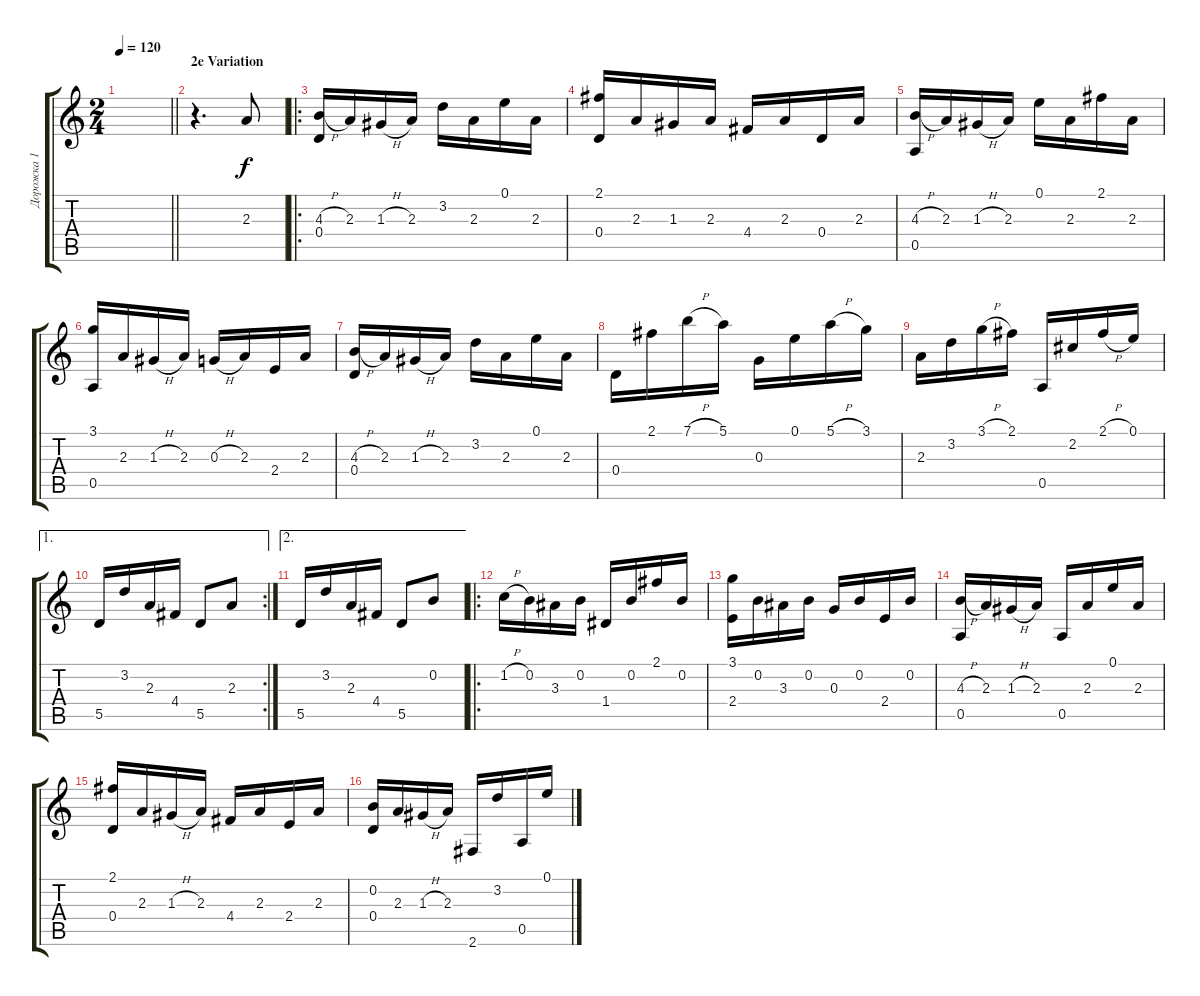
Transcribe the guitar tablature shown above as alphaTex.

\track ("Дорожка 1" "Дорожка 1") {instrument acousticguitarnylon}
\staff {score tabs}
\tuning (E4 B3 G3 D3 A2 E2) {hide}
\ts (2 4)
\tempo 120
\clef g2
\barLineRight lightlight
\ks c
|
\section ("" "2e Variation")
r.4{d} 2.3.8 |
\ro
(4.3{h} 0.4).16 2.3.16 1.3{h}.16 2.3.16 3.2.16 2.3.16 0.1.16 2.3.16 |
(2.1 0.4).16 2.3.16 1.3.16 2.3.16 4.4.16 2.3.16 0.4.16 2.3.16 |
(4.3{h} 0.5).16 2.3.16 1.3{h}.16 2.3.16 0.1.16 2.3.16 2.1.16 2.3.16 |
(3.1 0.5).16 2.3.16 1.3{h}.16 2.3.16 0.3{h}.16 2.3.16 2.4.16 2.3.16 |
(4.3{h} 0.4).16 2.3.16 1.3{h}.16 2.3.16 3.2.16 2.3.16 0.1.16 2.3.16 |
0.4.16 2.1.16 7.1{h}.16 5.1.16 0.3.16 0.1.16 5.1{h}.16 3.1.16 |
2.3.16 3.2.16 3.1{h}.16 2.1.16 0.5.16 2.2.16 2.1{h}.16 0.1.16 |
\ae 1
\rc 2
5.5.16 3.2.16 2.3.16 4.4.16 5.5.8 2.3.8 |
\ae 2
5.5.16 3.2.16 2.3.16 4.4.16 5.5.8 0.2.8 |
\ro
1.2{h}.16 0.2.16 3.3.16 0.2.16 1.4.16 0.2.16 2.1.16 0.2.16 |
(3.1 2.4).16 0.2.16 3.3.16 0.2.16 0.3.16 0.2.16 2.4.16 0.2.16 |
(4.3{h} 0.5).16 2.3.16 1.3{h}.16 2.3.16 0.5.16 2.3.16 0.1.16 2.3.16 |
(2.1 0.4).16 2.3.16 1.3{h}.16 2.3.16 4.4.16 2.3.16 2.4.16 2.3.16 |
(0.2 0.4).16 2.3.16 1.3{h}.16 2.3.16 2.6.16 3.2.16 0.5.16 0.1.16
